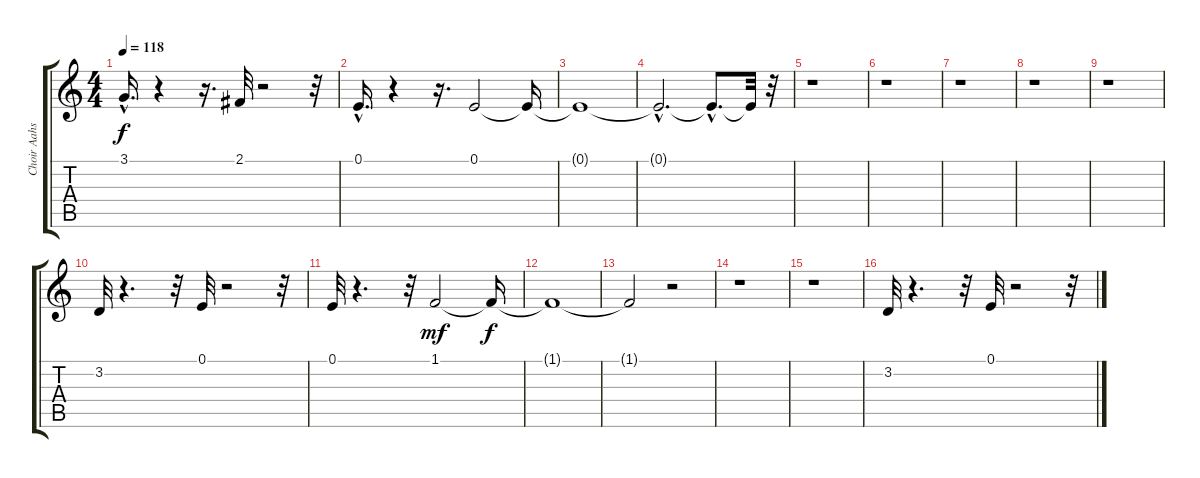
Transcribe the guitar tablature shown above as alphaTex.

\track ("Choir Aahs" "Choir Aahs") {instrument choiraahs}
\staff {score tabs}
\tuning (E4 B3 G3 D3 A2 E2) {hide}
\ts (4 4)
\tempo 118
\clef g2
\ks c
3.1{hac}.16{d dy f} r.4 r.16{d} 2.1.32 r.2 r.32 |
0.1{hac}.16{d} r.4 r.16{d} 0.1.2 0.1{t}.16 |
0.1{t}.1 |
0.1{hac t}.2{d} 0.1{hac t}.8{d} 0.1{t}.32 r.32 |
r.1 |
r.1 |
r.1 |
r.1 |
r.1 |
3.2.32 r.4{d} r.32 0.1.32 r.2 r.32 |
0.1.32 r.4{d} r.32 1.1.2{dy mf} 1.1{t}.16{dy f} |
1.1{t}.1 |
1.1{t}.2 r.2 |
r.1 |
r.1 |
3.2.32 r.4{d} r.32 0.1.32 r.2 r.32
